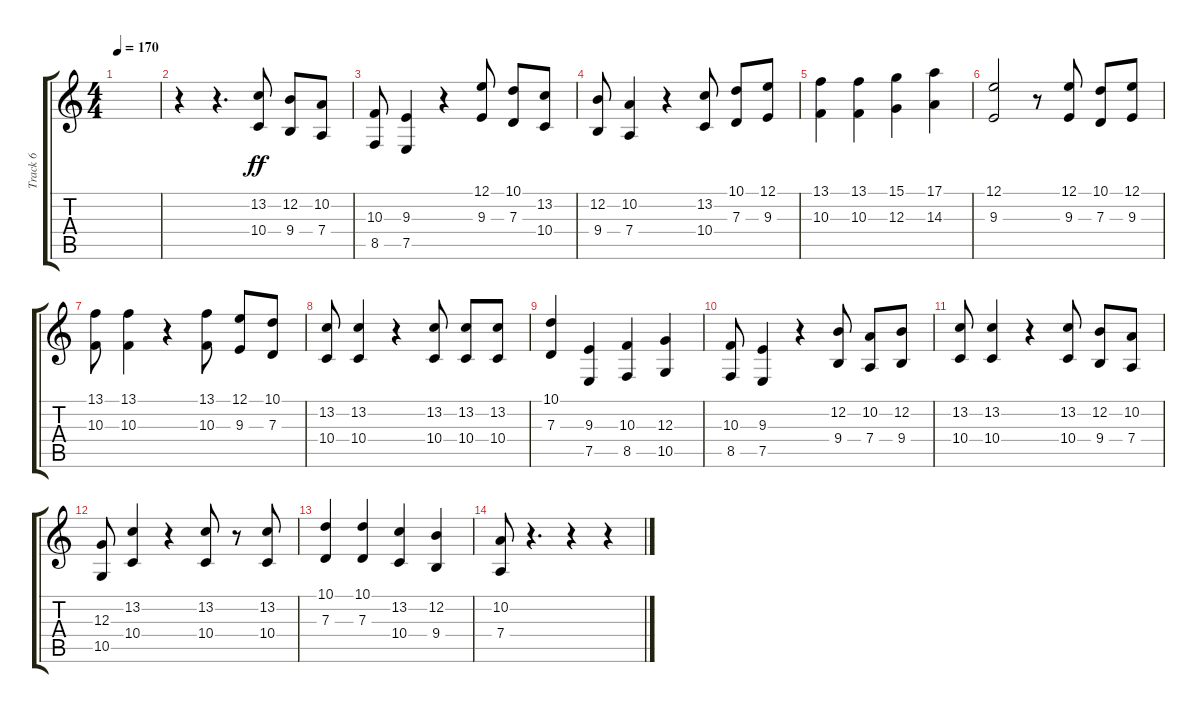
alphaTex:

\track ("Track 6" "Track 6") {instrument brasssection}
\staff {score tabs}
\tuning (E4 B3 G3 D3 A2 E2) {hide}
\ts (4 4)
\tempo 170
\clef g2
\ks c
|
r.4 r.4{d} (13.2 10.4).8{dy ff} (12.2 9.4).8 (10.2 7.4).8 |
(10.3 8.5).8 (9.3 7.5).4 r.4 (12.1 9.3).8 (10.1 7.3).8 (13.2 10.4).8 |
(12.2 9.4).8 (10.2 7.4).4 r.4 (13.2 10.4).8 (10.1 7.3).8 (12.1 9.3).8 |
(13.1 10.3).4 (13.1 10.3).4 (15.1 12.3).4 (17.1 14.3).4 |
(12.1 9.3).2 r.8 (12.1 9.3).8 (10.1 7.3).8 (12.1 9.3).8 |
(13.1 10.3).8 (13.1 10.3).4 r.4 (13.1 10.3).8 (12.1 9.3).8 (10.1 7.3).8 |
(13.2 10.4).8 (13.2 10.4).4 r.4 (13.2 10.4).8 (13.2 10.4).8 (13.2 10.4).8 |
(10.1 7.3).4 (9.3 7.5).4 (10.3 8.5).4 (12.3 10.5).4 |
(10.3 8.5).8 (9.3 7.5).4 r.4 (12.2 9.4).8 (10.2 7.4).8 (12.2 9.4).8 |
(13.2 10.4).8 (13.2 10.4).4 r.4 (13.2 10.4).8 (12.2 9.4).8 (10.2 7.4).8 |
(12.3 10.5).8 (13.2 10.4).4 r.4 (13.2 10.4).8 r.8 (13.2 10.4).8 |
(10.1 7.3).4 (10.1 7.3).4 (13.2 10.4).4 (12.2 9.4).4 |
(10.2 7.4).8 r.4{d} r.4 r.4
